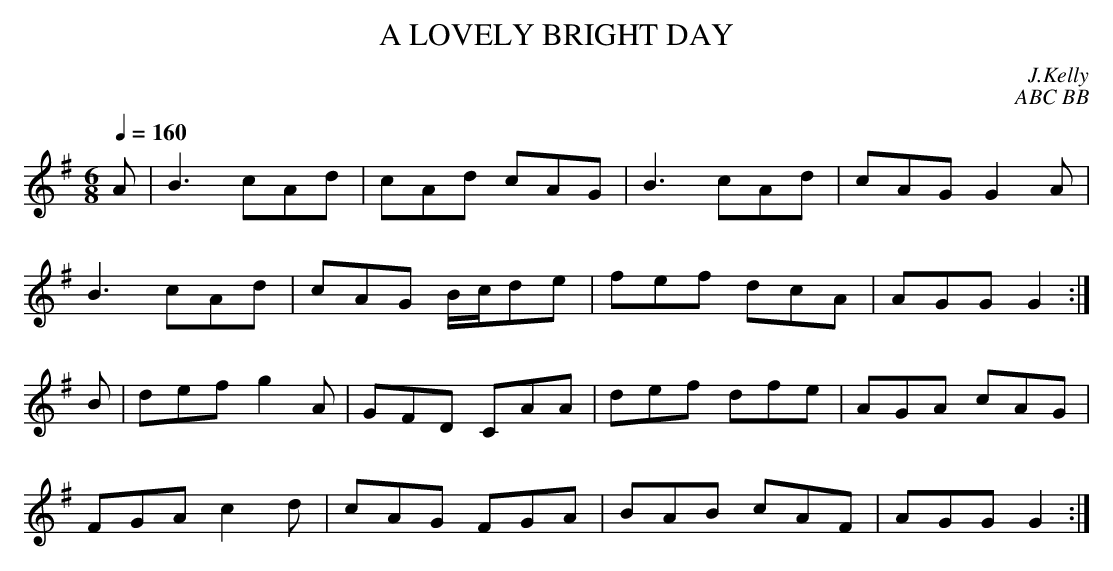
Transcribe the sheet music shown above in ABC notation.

X:1
T:LOVELY BRIGHT DAY, A
C:J.Kelly
C:ABC BB
M:6/8
L:1/8
Q:1/4=160
K:G
A|B3 cAd|cAd cAG|B3 cAd|cAG G2A|
B3 cAd|cAG B/c/de|fef dcA|AGG G2:|
B|def g2A|GFD CAA|def dfe|AGA cAG|
FGA c2d|cAG FGA|BAB cAF|AGG G2:|
